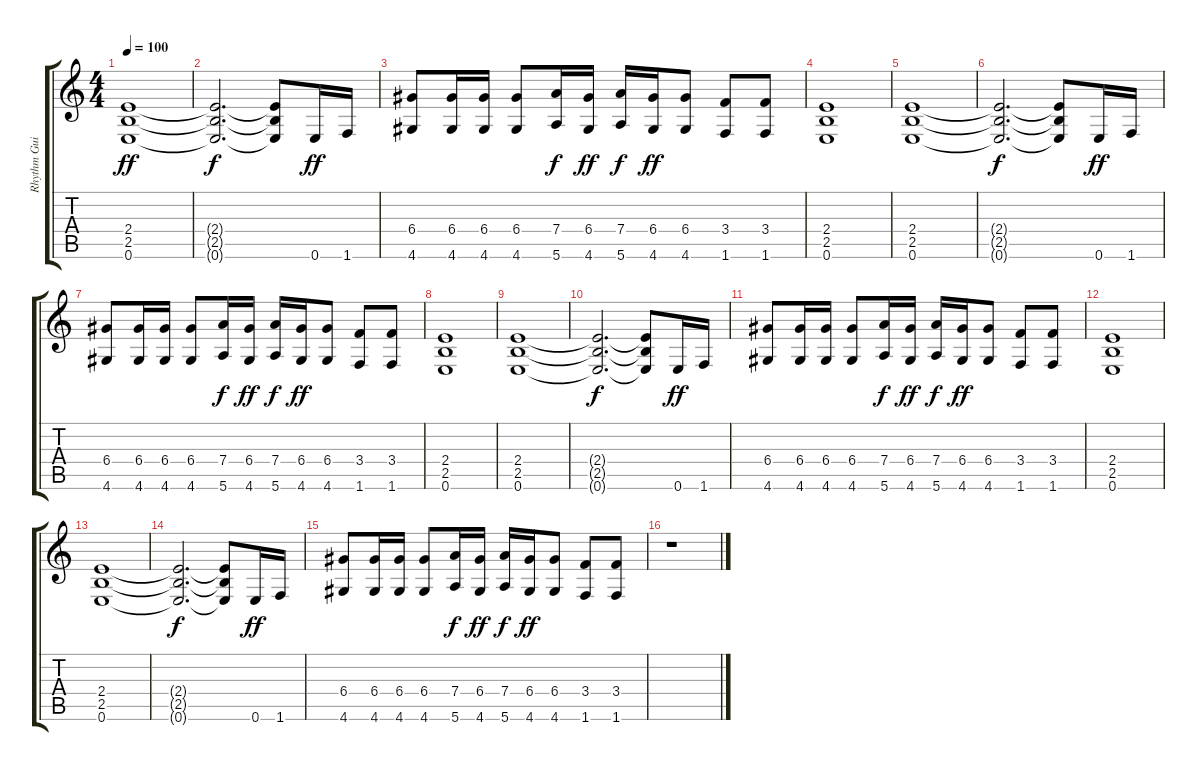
\track ("Rhythm Guitar II" "Rhythm Gui") {instrument distortionguitar}
\staff {score tabs}
\tuning (E4 B3 G3 D3 A2 E2) {hide}
\ts (4 4)
\tempo 100
\clef g2
\ks c
(2.4 2.5 0.6).1{dy ff} |
(2.4{t} 2.5{t} 0.6{t}).2{d dy f} (2.4{t} 2.5{t} 0.6{t}).8 0.6.16{dy ff} 1.6.16 |
(6.4 4.6).8 (6.4 4.6).16 (6.4 4.6).16 (6.4 4.6).8 (7.4 5.6).16{dy f} (6.4 4.6).16{dy ff} (7.4 5.6).16{dy f} (6.4 4.6).16{dy ff} (6.4 4.6).8 (3.4 1.6).8 (3.4 1.6).8 |
(2.4 2.5 0.6).1 |
(2.4 2.5 0.6).1 |
(2.4{t} 2.5{t} 0.6{t}).2{d dy f} (2.4{t} 2.5{t} 0.6{t}).8 0.6.16{dy ff} 1.6.16 |
(6.4 4.6).8 (6.4 4.6).16 (6.4 4.6).16 (6.4 4.6).8 (7.4 5.6).16{dy f} (6.4 4.6).16{dy ff} (7.4 5.6).16{dy f} (6.4 4.6).16{dy ff} (6.4 4.6).8 (3.4 1.6).8 (3.4 1.6).8 |
(2.4 2.5 0.6).1 |
(2.4 2.5 0.6).1 |
(2.4{t} 2.5{t} 0.6{t}).2{d dy f} (2.4{t} 2.5{t} 0.6{t}).8 0.6.16{dy ff} 1.6.16 |
(6.4 4.6).8 (6.4 4.6).16 (6.4 4.6).16 (6.4 4.6).8 (7.4 5.6).16{dy f} (6.4 4.6).16{dy ff} (7.4 5.6).16{dy f} (6.4 4.6).16{dy ff} (6.4 4.6).8 (3.4 1.6).8 (3.4 1.6).8 |
(2.4 2.5 0.6).1 |
(2.4 2.5 0.6).1 |
(2.4{t} 2.5{t} 0.6{t}).2{d dy f} (2.4{t} 2.5{t} 0.6{t}).8 0.6.16{dy ff} 1.6.16 |
(6.4 4.6).8 (6.4 4.6).16 (6.4 4.6).16 (6.4 4.6).8 (7.4 5.6).16{dy f} (6.4 4.6).16{dy ff} (7.4 5.6).16{dy f} (6.4 4.6).16{dy ff} (6.4 4.6).8 (3.4 1.6).8 (3.4 1.6).8 |
r.1
